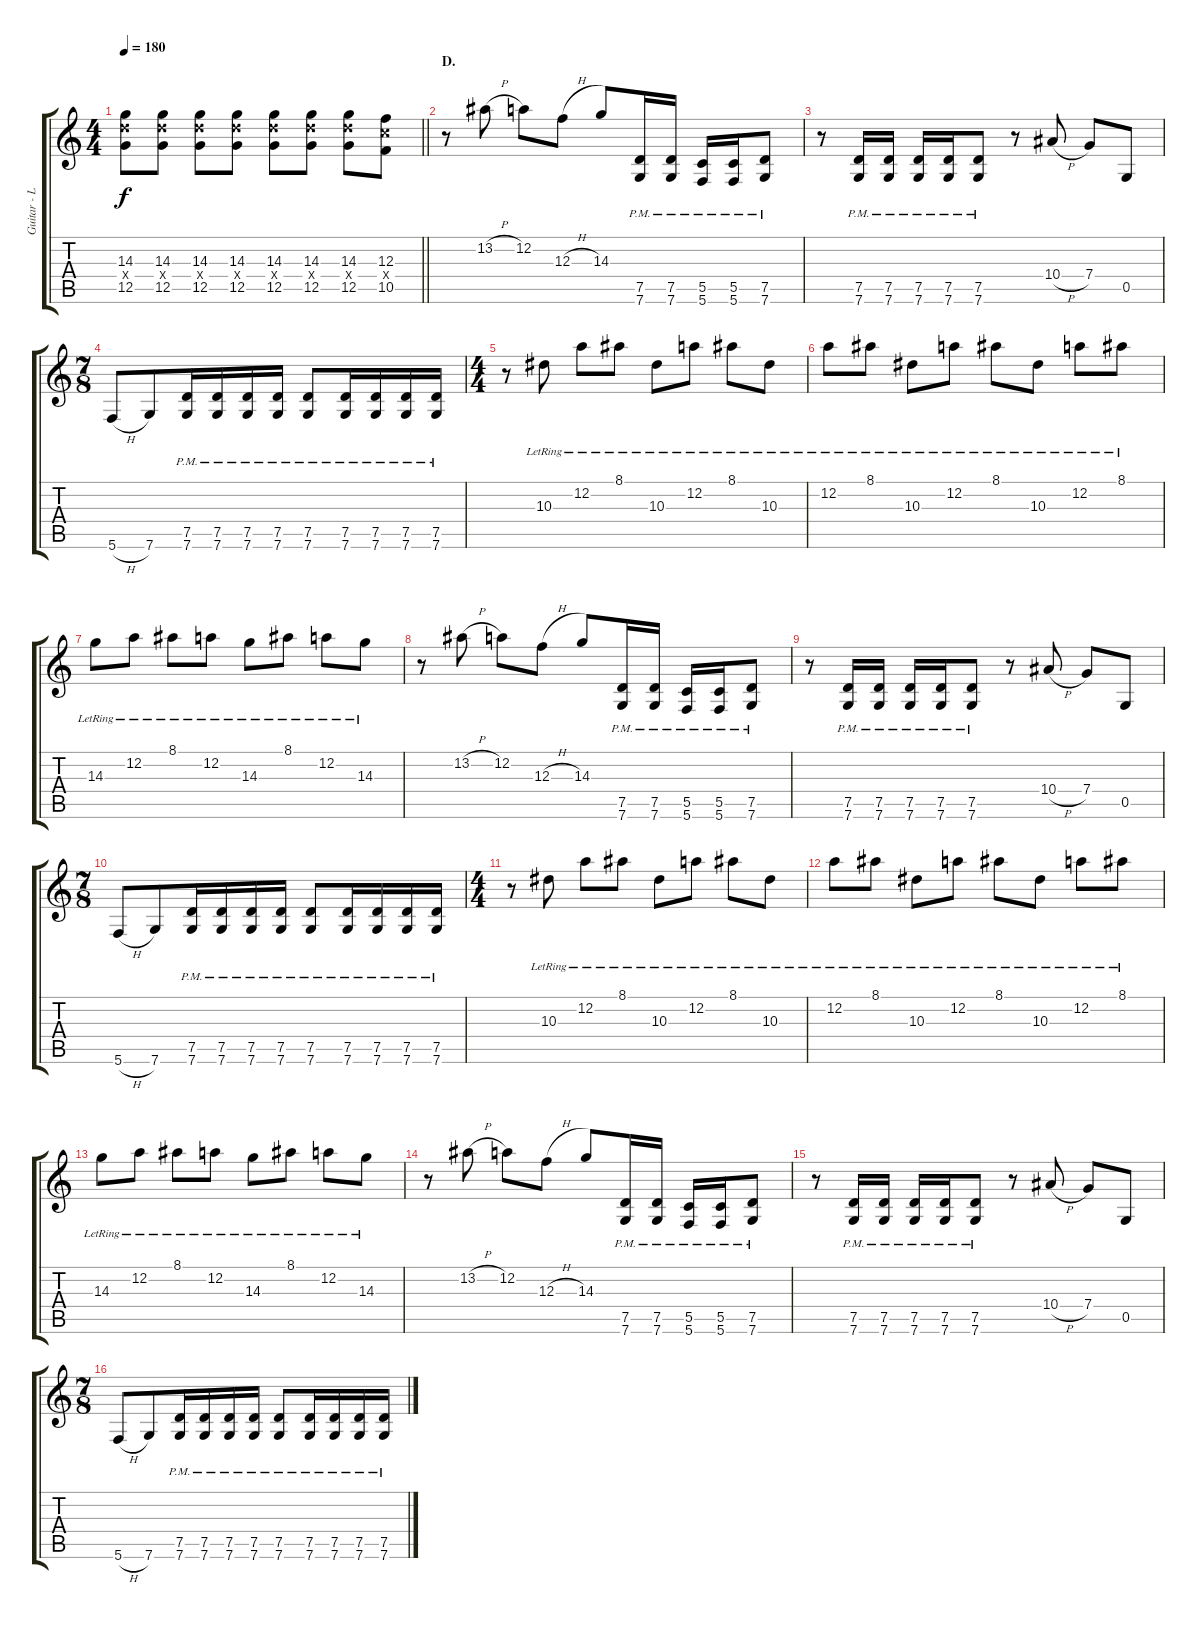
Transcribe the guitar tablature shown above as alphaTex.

\track ("Guitar - Left" "Guitar - L") {instrument distortionguitar}
\staff {score tabs}
\tuning (D4 A3 F3 C3 G2 C2) {hide}
\ts (4 4)
\tempo 180
\clef g2
\barLineRight lightlight
\ks c
(14.3 14.4{x} 12.5).8{dy f} (14.3 14.4{x} 12.5).8 (14.3 14.4{x} 12.5).8 (14.3 14.4{x} 12.5).8 (14.3 14.4{x} 12.5).8 (14.3 14.4{x} 12.5).8 (14.3 14.4{x} 12.5).8 (12.3 12.4{x} 10.5).8 |
\section ("" "D.")
r.8 13.2{h}.8 12.2.8 12.3{h}.8 14.3.8 (7.5{pm} 7.6{pm}).16 (7.5{pm} 7.6{pm}).16 (5.5{pm} 5.6{pm}).16 (5.5{pm} 5.6{pm}).16 (7.5{pm} 7.6{pm}).8 |
r.8 (7.5{pm} 7.6{pm}).16 (7.5{pm} 7.6{pm}).16 (7.5{pm} 7.6{pm}).16 (7.5{pm} 7.6{pm}).16 (7.5{pm} 7.6{pm}).8 r.8 10.4{h}.8 7.4.8 0.5.8 |
\ts (7 8)
5.6{h}.8 7.6.8 (7.5{pm} 7.6{pm}).16 (7.5{pm} 7.6{pm}).16 (7.5{pm} 7.6{pm}).16 (7.5{pm} 7.6{pm}).16 (7.5{pm} 7.6{pm}).8 (7.5{pm} 7.6{pm}).16 (7.5{pm} 7.6{pm}).16 (7.5{pm} 7.6{pm}).16 (7.5{pm} 7.6{pm}).16 |
\ts (4 4)
r.8 10.3{lr}.8 12.2{lr}.8 8.1{lr}.8 10.3{lr}.8 12.2{lr}.8 8.1{lr}.8 10.3{lr}.8 |
12.2{lr}.8 8.1{lr}.8 10.3{lr}.8 12.2{lr}.8 8.1{lr}.8 10.3{lr}.8 12.2{lr}.8 8.1{lr}.8 |
14.3{lr}.8 12.2{lr}.8 8.1{lr}.8 12.2{lr}.8 14.3{lr}.8 8.1{lr}.8 12.2{lr}.8 14.3{lr}.8 |
r.8 13.2{h}.8 12.2.8 12.3{h}.8 14.3.8 (7.5{pm} 7.6{pm}).16 (7.5{pm} 7.6{pm}).16 (5.5{pm} 5.6{pm}).16 (5.5{pm} 5.6{pm}).16 (7.5{pm} 7.6{pm}).8 |
r.8 (7.5{pm} 7.6{pm}).16 (7.5{pm} 7.6{pm}).16 (7.5{pm} 7.6{pm}).16 (7.5{pm} 7.6{pm}).16 (7.5{pm} 7.6{pm}).8 r.8 10.4{h}.8 7.4.8 0.5.8 |
\ts (7 8)
5.6{h}.8 7.6.8 (7.5{pm} 7.6{pm}).16 (7.5{pm} 7.6{pm}).16 (7.5{pm} 7.6{pm}).16 (7.5{pm} 7.6{pm}).16 (7.5{pm} 7.6{pm}).8 (7.5{pm} 7.6{pm}).16 (7.5{pm} 7.6{pm}).16 (7.5{pm} 7.6{pm}).16 (7.5{pm} 7.6{pm}).16 |
\ts (4 4)
r.8 10.3{lr}.8 12.2{lr}.8 8.1{lr}.8 10.3{lr}.8 12.2{lr}.8 8.1{lr}.8 10.3{lr}.8 |
12.2{lr}.8 8.1{lr}.8 10.3{lr}.8 12.2{lr}.8 8.1{lr}.8 10.3{lr}.8 12.2{lr}.8 8.1{lr}.8 |
14.3{lr}.8 12.2{lr}.8 8.1{lr}.8 12.2{lr}.8 14.3{lr}.8 8.1{lr}.8 12.2{lr}.8 14.3{lr}.8 |
r.8 13.2{h}.8 12.2.8 12.3{h}.8 14.3.8 (7.5{pm} 7.6{pm}).16 (7.5{pm} 7.6{pm}).16 (5.5{pm} 5.6{pm}).16 (5.5{pm} 5.6{pm}).16 (7.5{pm} 7.6{pm}).8 |
r.8 (7.5{pm} 7.6{pm}).16 (7.5{pm} 7.6{pm}).16 (7.5{pm} 7.6{pm}).16 (7.5{pm} 7.6{pm}).16 (7.5{pm} 7.6{pm}).8 r.8 10.4{h}.8 7.4.8 0.5.8 |
\ts (7 8)
5.6{h}.8 7.6.8 (7.5{pm} 7.6{pm}).16 (7.5{pm} 7.6{pm}).16 (7.5{pm} 7.6{pm}).16 (7.5{pm} 7.6{pm}).16 (7.5{pm} 7.6{pm}).8 (7.5{pm} 7.6{pm}).16 (7.5{pm} 7.6{pm}).16 (7.5{pm} 7.6{pm}).16 (7.5{pm} 7.6{pm}).16
